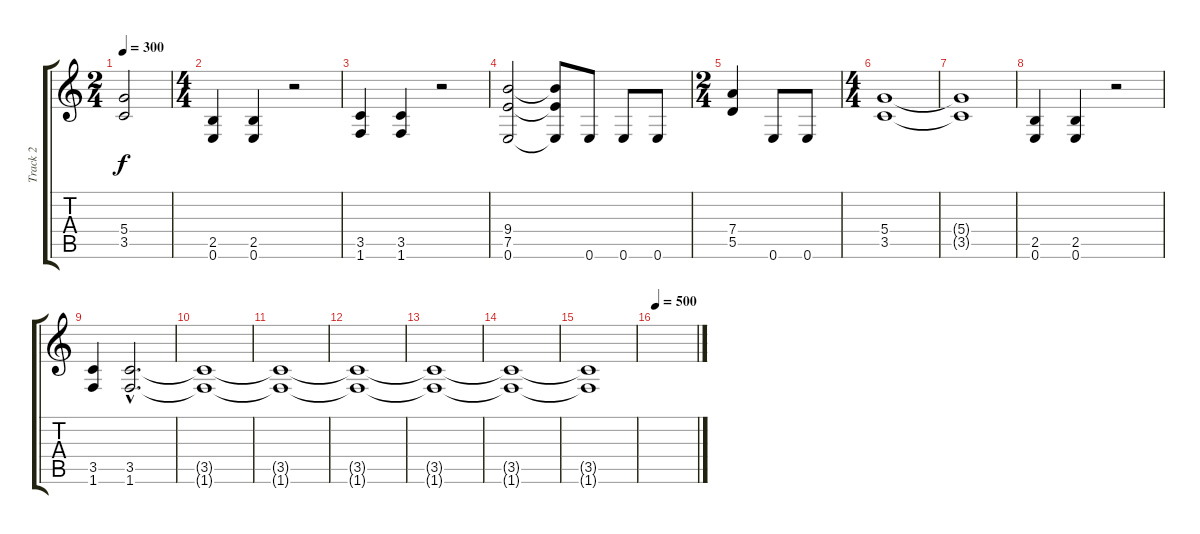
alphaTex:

\track ("Track 2" "Track 2") {instrument distortionguitar}
\staff {score tabs}
\tuning (E4 B3 G3 D3 A2 E2) {hide}
\ts (2 4)
\tempo 300
\clef g2
\ks c
(5.4{t} 3.5{t}).2{dy f} |
\ts (4 4)
(2.5 0.6).4 (2.5 0.6).4 r.2 |
(3.5 1.6).4 (3.5 1.6).4 r.2 |
(9.4 7.5 0.6).2 (9.4{t} 7.5{t} 0.6{t}).8 0.6.8 0.6.8 0.6.8 |
\ts (2 4)
(7.4 5.5).4 0.6.8 0.6.8 |
\ts (4 4)
(5.4 3.5).1 |
(5.4{t} 3.5{t}).1 |
(2.5 0.6).4 (2.5 0.6).4 r.2 |
(3.5 1.6).4 (3.5{hac} 1.6{hac}).2{d} |
(3.5{t} 1.6{t}).1 |
(3.5{t} 1.6{t}).1 |
(3.5{t} 1.6{t}).1 |
(3.5{t} 1.6{t}).1 |
(3.5{t} 1.6{t}).1 |
(3.5{t} 1.6{t}).1 |
\tempo 500
